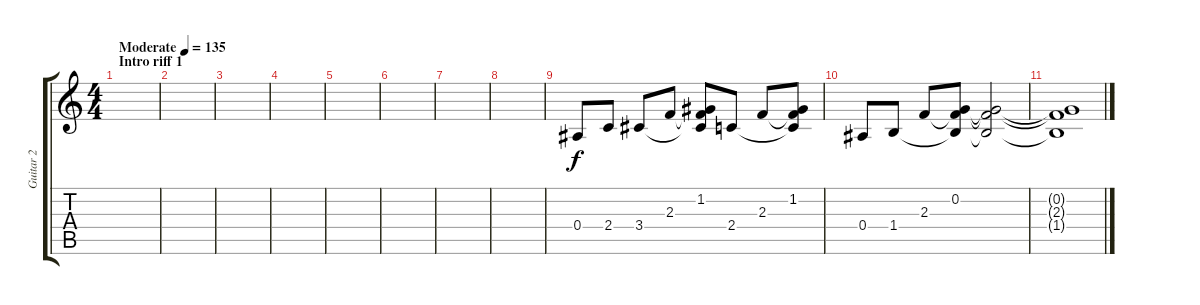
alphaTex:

\track ("Guitar 2" "Guitar 2") {instrument distortionguitar}
\staff {score tabs}
\tuning (C4 G3 Eb3 Bb2 F2 C2) {hide}
\ts (4 4)
\section ("" "Intro riff 1")
\tempo (135 "Moderate")
\clef g2
\ks c
|
|
|
|
|
|
|
|
0.4.8 2.4.8 3.4.8 2.3.8 (1.2 2.3{t} 3.4{t}).8 2.4.8 2.3.8 (1.2 2.3{t} 2.4{t}).8 |
0.4.8 1.4.8 2.3.8 (0.2 2.3{t} 1.4{t}).8 (0.2{t} 2.3{t} 1.4{t}).2 |
(0.2{t} 2.3{t} 1.4{t}).1
